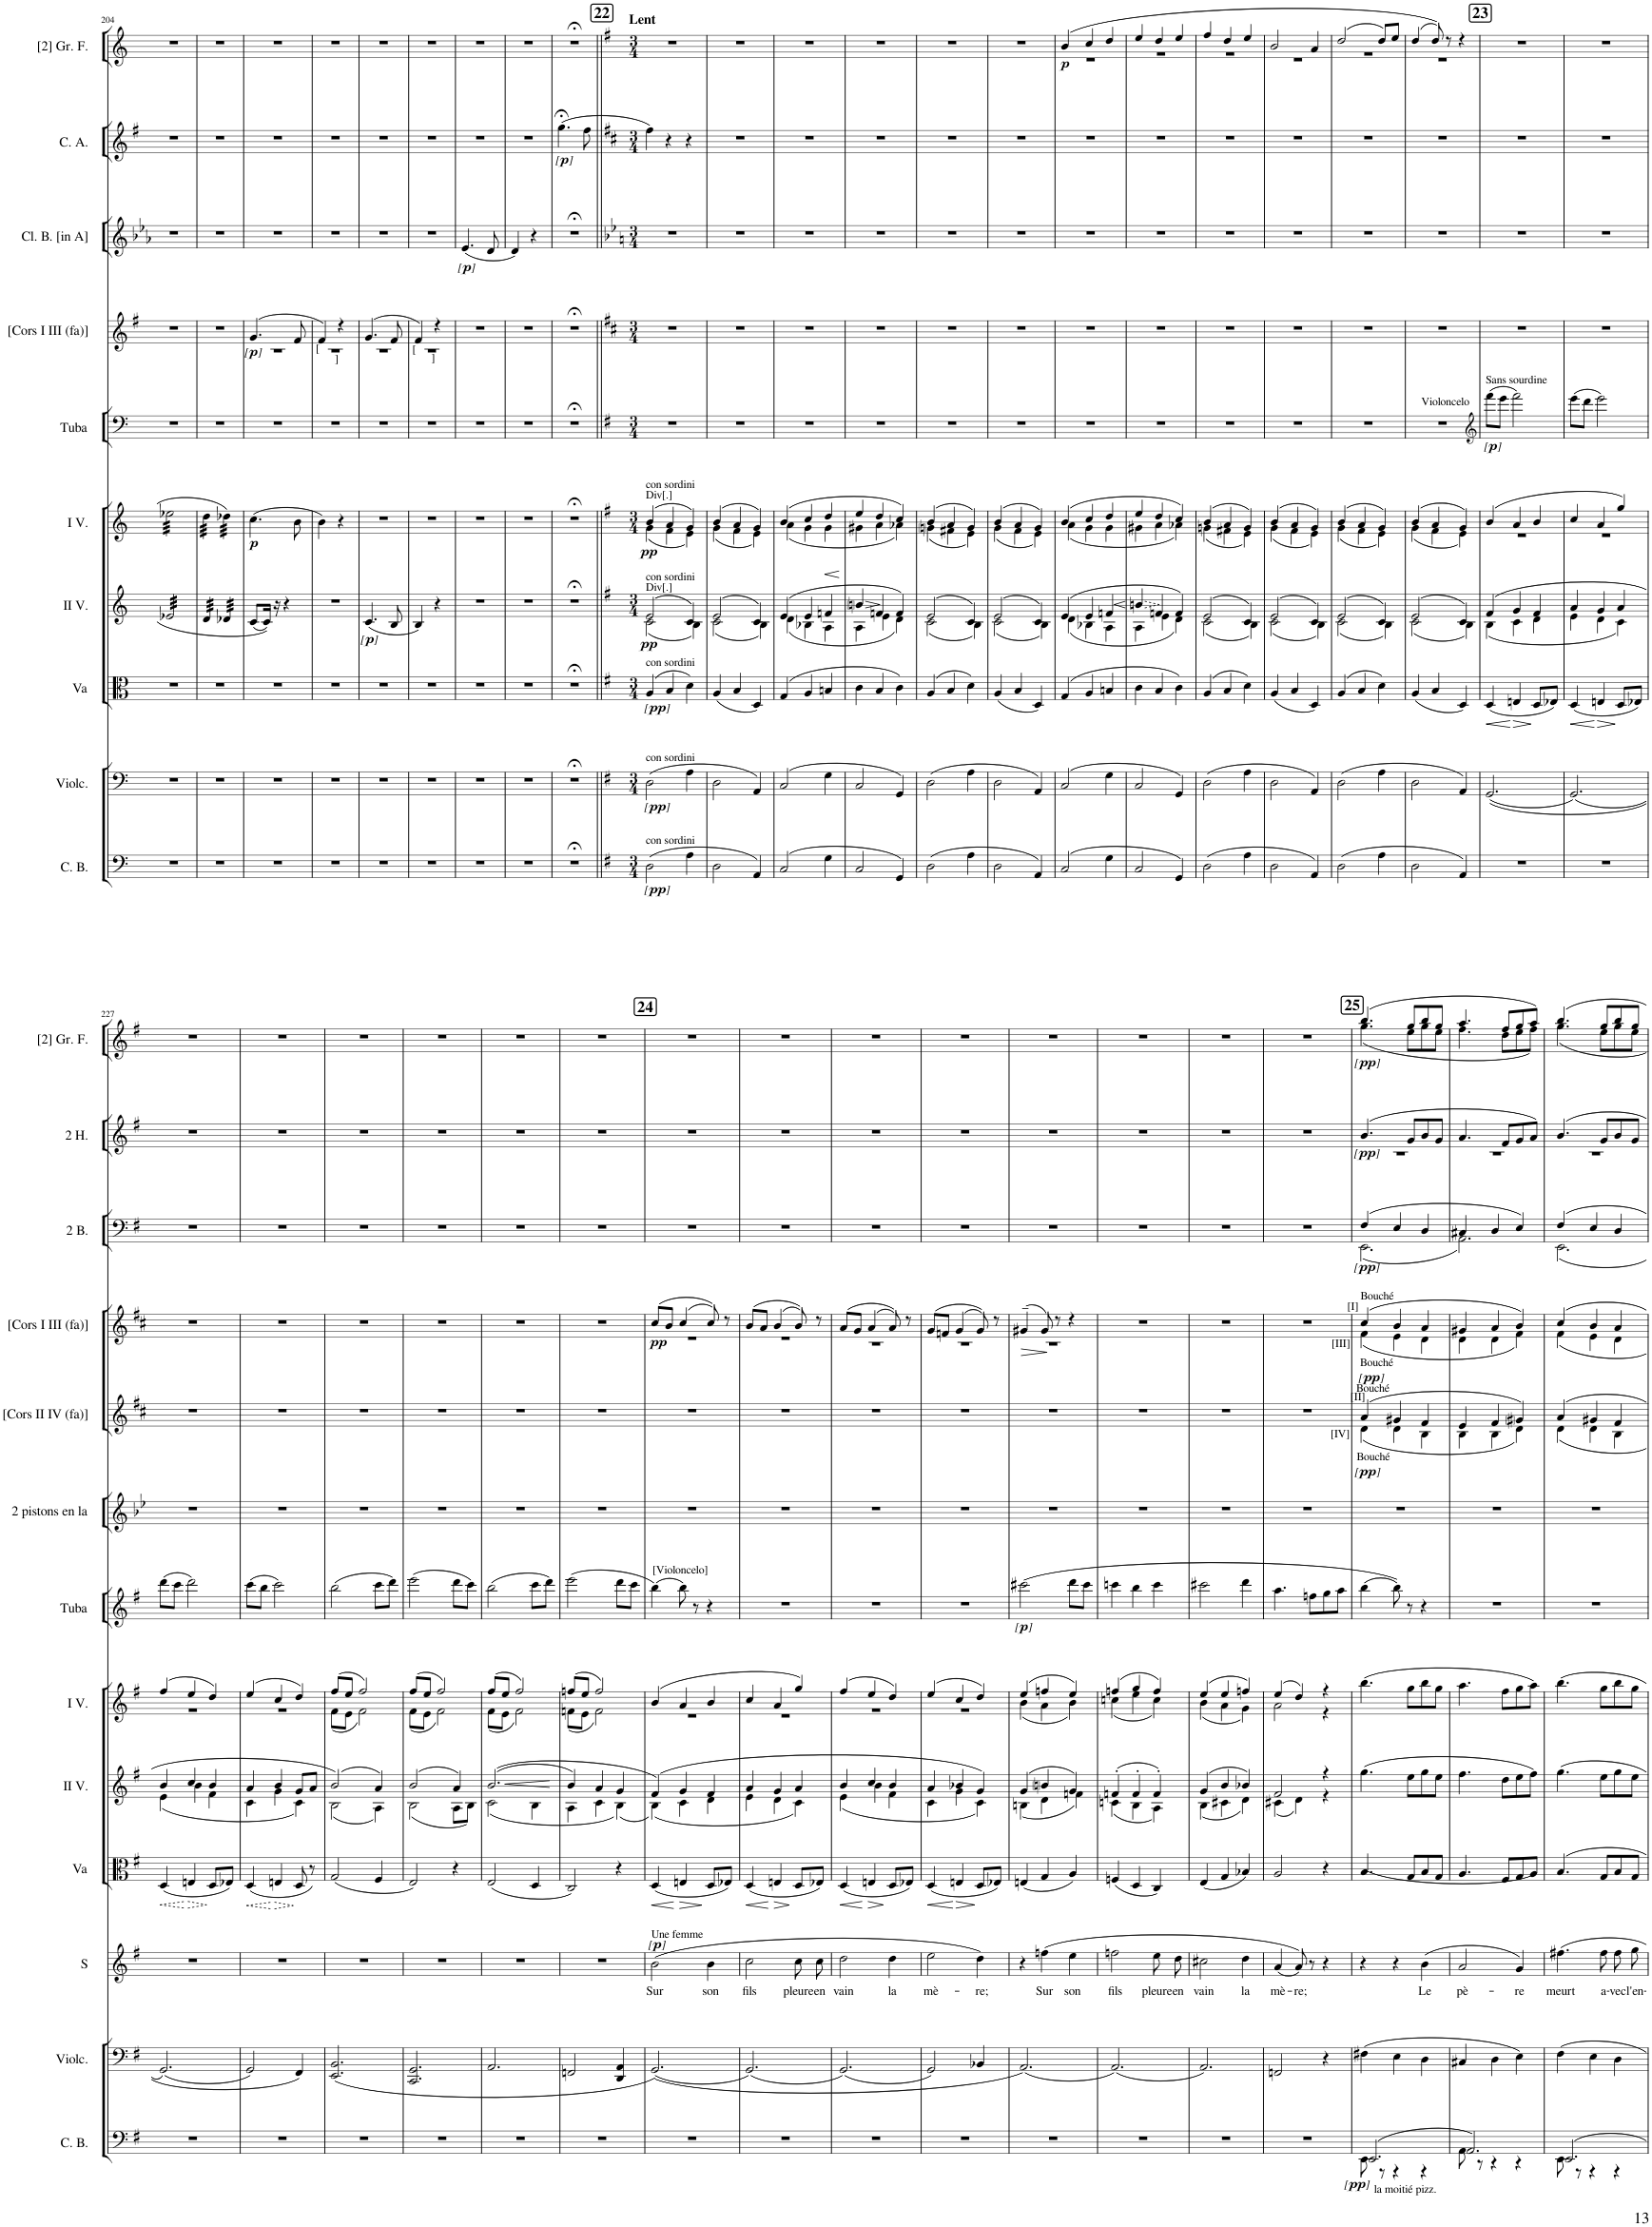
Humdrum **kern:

**kern	**dynam	**kern	**dynam	**kern	**text	**dynam	**kern	**dynam	**kern	**dynam	**kern	**dynam	**kern	**dynam	**kern	**dynam	**kern	**dynam	**kern	**dynam	**kern	**dynam	**kern	**dynam	**kern	**dynam	**kern	**dynam
*part14	*part14	*part13	*part13	*part12	*part12	*part12	*part11	*part11	*part10	*part10	*part9	*part9	*part8	*part8	*part7	*part7	*part6	*part6	*part5	*part5	*part4	*part4	*part3	*part3	*part2	*part2	*part1	*part1
*staff14	*staff14	*staff13	*staff13	*staff12	*staff12	*staff12	*staff11	*staff11	*staff10	*staff10	*staff9	*staff9	*staff8	*staff8	*staff7	*staff7	*staff6	*staff6	*staff5	*staff5	*staff4	*staff4	*staff3	*staff3	*staff2	*staff2	*staff1	*staff1
*I"Contre Basses	*	*I"Violoncelles	*	*I"Sopranos	*	*	*I"Altis	*	*I"2ds Violons	*	*I"1ers Violons	*	*I"1 Tuba	*	*I"2me et 4e Cors [en fa]	*	*I"1er et 3me Cors [en fa]	*	*I"2 Bassons	*	*I"1 Cl. Basse en sib	*	*I"1 Cor Anglais	*	*I"2 Hautbois	*	*I"2 gr. flutes	*
*I'C. B.	*	*I'Violc.	*	*I'S	*	*	*	*	*	*	*	*	*I'Tuba	*	*	*	*	*	*I'2 B.	*	*I'Cl. B. [sib]	*	*I'C. A.	*	*I'2 H.	*	*I'[2] Gr. F.	*
!!LO:PB:g=z
*clefF4	*	*clefF4	*	*clefG2	*	*	*clefC3	*	*clefG2	*	*clefG2	*	*clefF4	*	*clefG2	*	*clefG2	*	*clefF4	*	*clefG2	*	*clefG2	*	*clefG2	*	*clefG2	*
*Trd7c12	*	*	*	*	*	*	*	*	*	*	*	*	*	*	*Trd4c7	*	*Trd4c7	*	*	*	*Trd9c15	*	*Trd4c7	*	*	*	*	*
*k[]	*	*k[]	*	*k[]	*	*	*k[]	*	*k[]	*	*k[]	*	*k[]	*	*k[f#]	*	*k[f#]	*	*k[]	*	*k[b-e-a-]	*	*k[f#]	*	*k[]	*	*k[]	*
*M2/4	*	*M2/4	*	*M2/4	*	*	*M2/4	*	*M2/4	*	*M2/4	*	*M2/4	*	*M2/4	*	*M2/4	*	*M2/4	*	*M2/4	*	*M2/4	*	*M2/4	*	*M2/4	*
=204	=204	=204	=204	=204	=204	=204	=204	=204	=204	=204	=204	=204	=204	=204	=204	=204	=204	=204	=204	=204	=204	=204	=204	=204	=204	=204	=204	=204
*	*	*	*	*	*	*	*	*	*tremolo	*	*	*	*	*	*	*	*	*	*	*	*	*	*	*	*	*	*	*
*	*	*	*	*	*	*	*	*	*	*	*tremolo	*	*	*	*	*	*	*	*	*	*	*	*	*	*	*	*	*
2r	.	2r	.	2r	.	.	2r	.	32e-X/LLL	.	32ee-X\LLL	.	2r	.	2r	.	2r	.	2r	.	2r	.	2r	.	2r	.	2r	.
.	.	.	.	.	.	.	.	.	32e-X/	.	32ee-X\	.	.	.	.	.	.	.	.	.	.	.	.	.	.	.	.	.
.	.	.	.	.	.	.	.	.	32e-X/	.	32ee-X\	.	.	.	.	.	.	.	.	.	.	.	.	.	.	.	.	.
.	.	.	.	.	.	.	.	.	32e-X/	.	32ee-X\	.	.	.	.	.	.	.	.	.	.	.	.	.	.	.	.	.
.	.	.	.	.	.	.	.	.	32e-X/	.	32ee-X\	.	.	.	.	.	.	.	.	.	.	.	.	.	.	.	.	.
.	.	.	.	.	.	.	.	.	32e-X/	.	32ee-X\	.	.	.	.	.	.	.	.	.	.	.	.	.	.	.	.	.
.	.	.	.	.	.	.	.	.	32e-X/	.	32ee-X\	.	.	.	.	.	.	.	.	.	.	.	.	.	.	.	.	.
.	.	.	.	.	.	.	.	.	32e-X/	.	32ee-X\	.	.	.	.	.	.	.	.	.	.	.	.	.	.	.	.	.
.	.	.	.	.	.	.	.	.	32e-X/	.	32ee-X\	.	.	.	.	.	.	.	.	.	.	.	.	.	.	.	.	.
.	.	.	.	.	.	.	.	.	32e-X/	.	32ee-X\	.	.	.	.	.	.	.	.	.	.	.	.	.	.	.	.	.
.	.	.	.	.	.	.	.	.	32e-X/	.	32ee-X\	.	.	.	.	.	.	.	.	.	.	.	.	.	.	.	.	.
.	.	.	.	.	.	.	.	.	32e-X/	.	32ee-X\	.	.	.	.	.	.	.	.	.	.	.	.	.	.	.	.	.
.	.	.	.	.	.	.	.	.	32e-X/	.	32ee-X\	.	.	.	.	.	.	.	.	.	.	.	.	.	.	.	.	.
.	.	.	.	.	.	.	.	.	32e-X/	.	32ee-X\	.	.	.	.	.	.	.	.	.	.	.	.	.	.	.	.	.
.	.	.	.	.	.	.	.	.	32e-X/	.	32ee-X\	.	.	.	.	.	.	.	.	.	.	.	.	.	.	.	.	.
.	.	.	.	.	.	.	.	.	32e-X/JJJ	.	32ee-X\JJJ	.	.	.	.	.	.	.	.	.	.	.	.	.	.	.	.	.
=205	=205	=205	=205	=205	=205	=205	=205	=205	=205	=205	=205	=205	=205	=205	=205	=205	=205	=205	=205	=205	=205	=205	=205	=205	=205	=205	=205	=205
2r	.	2r	.	2r	.	.	2r	.	32d/LLL	.	32dd\LLL	.	2r	.	2r	.	2r	.	2r	.	2r	.	2r	.	2r	.	2r	.
.	.	.	.	.	.	.	.	.	32d/	.	32dd\	.	.	.	.	.	.	.	.	.	.	.	.	.	.	.	.	.
.	.	.	.	.	.	.	.	.	32d/	.	32dd\	.	.	.	.	.	.	.	.	.	.	.	.	.	.	.	.	.
.	.	.	.	.	.	.	.	.	32d/	.	32dd\	.	.	.	.	.	.	.	.	.	.	.	.	.	.	.	.	.
.	.	.	.	.	.	.	.	.	32d/	.	32dd\	.	.	.	.	.	.	.	.	.	.	.	.	.	.	.	.	.
.	.	.	.	.	.	.	.	.	32d/	.	32dd\	.	.	.	.	.	.	.	.	.	.	.	.	.	.	.	.	.
.	.	.	.	.	.	.	.	.	32d/	.	32dd\	.	.	.	.	.	.	.	.	.	.	.	.	.	.	.	.	.
.	.	.	.	.	.	.	.	.	32d/JJJ	.	32dd\JJJ	.	.	.	.	.	.	.	.	.	.	.	.	.	.	.	.	.
.	.	.	.	.	.	.	.	.	32d-X/LLL	.	32dd-X\LLL	.	.	.	.	.	.	.	.	.	.	.	.	.	.	.	.	.
.	.	.	.	.	.	.	.	.	32d-X/	.	32dd-X\	.	.	.	.	.	.	.	.	.	.	.	.	.	.	.	.	.
.	.	.	.	.	.	.	.	.	32d-X/	.	32dd-X\	.	.	.	.	.	.	.	.	.	.	.	.	.	.	.	.	.
.	.	.	.	.	.	.	.	.	32d-X/	.	32dd-X\	.	.	.	.	.	.	.	.	.	.	.	.	.	.	.	.	.
.	.	.	.	.	.	.	.	.	32d-X/	.	32dd-X\	.	.	.	.	.	.	.	.	.	.	.	.	.	.	.	.	.
.	.	.	.	.	.	.	.	.	32d-X/	.	32dd-X\	.	.	.	.	.	.	.	.	.	.	.	.	.	.	.	.	.
.	.	.	.	.	.	.	.	.	32d-X/	.	32dd-X\	.	.	.	.	.	.	.	.	.	.	.	.	.	.	.	.	.
.	.	.	.	.	.	.	.	.	32d-X/JJJ	.	32dd-X\JJJ	.	.	.	.	.	.	.	.	.	.	.	.	.	.	.	.	.
*	*	*	*	*	*	*	*	*	*	*	*Xtremolo	*	*	*	*	*	*	*	*	*	*	*	*	*	*	*	*	*
*	*	*	*	*	*	*	*	*	*Xtremolo	*	*	*	*	*	*	*	*	*	*	*	*	*	*	*	*	*	*	*
=206	=206	=206	=206	=206	=206	=206	=206	=206	=206	=206	=206	=206	=206	=206	=206	=206	=206	=206	=206	=206	=206	=206	=206	=206	=206	=206	=206	=206
*	*	*	*	*	*	*	*	*	*	*	*	*	*	*	*	*	*^	*	*	*	*	*	*	*	*	*	*	*
!	!	!	!	!	!	!	!	!	!	!	!	!LO:DY:b	!	!	!	!	!	!	!LO:DY:b	!	!	!	!	!	!	!	!	!	!
!	!	!	!	!	!	!	!	!	!	!	!	!	!	!	!	!	!	!	!LO:DY:n=1:b	!	!	!	!	!	!	!	!	!	!
!	!	!	!	!	!	!	!	!	!	!	!	!	!	!	!	!	!	!	!LO:DY:n=2:b	!	!	!	!	!	!	!	!	!	!
2r	.	2r	.	2r	.	.	2r	.	(8c/L	.	(4.cc\	p	2r	.	2r	.	(4.g/	2r	other-dynamics p other-dynamics	2r	.	2r	.	2r	.	2r	.	2r	.
.	.	.	.	.	.	.	.	.	16c/Jk)	.	.	.	.	.	.	.	.	.	.	.	.	.	.	.	.	.	.	.	.
.	.	.	.	.	.	.	.	.	16r	.	.	.	.	.	.	.	.	.	.	.	.	.	.	.	.	.	.	.	.
.	.	.	.	.	.	.	.	.	4r	.	.	.	.	.	.	.	.	.	.	.	.	.	.	.	.	.	.	.	.
.	.	.	.	.	.	.	.	.	.	.	8b\	.	.	.	.	.	8f#/	.	.	.	.	.	.	.	.	.	.	.	.
=207	=207	=207	=207	=207	=207	=207	=207	=207	=207	=207	=207	=207	=207	=207	=207	=207	=207	=207	=207	=207	=207	=207	=207	=207	=207	=207	=207	=207	=207
!	!	!	!	!	!	!	!	!	!	!	!	!	!	!	!	!	!LO:TX:b:t=[	!	!	!	!	!	!	!	!	!	!	!	!
!	!	!	!	!	!	!	!	!	!	!	!	!	!	!	!	!	!LO:TX:b:t=]	!	!	!	!	!	!	!	!	!	!	!	!
2r	.	2r	.	2r	.	.	2r	.	2r	.	4b\)	.	2r	.	2r	.	4f#/)	2r	.	2r	.	2r	.	2r	.	2r	.	2r	.
.	.	.	.	.	.	.	.	.	.	.	4r	.	.	.	.	.	4r	.	.	.	.	.	.	.	.	.	.	.	.
=208	=208	=208	=208	=208	=208	=208	=208	=208	=208	=208	=208	=208	=208	=208	=208	=208	=208	=208	=208	=208	=208	=208	=208	=208	=208	=208	=208	=208	=208
!	!	!	!	!	!	!	!	!	!	!LO:DY:b	!	!	!	!	!	!	!	!	!	!	!	!	!	!	!	!	!	!	!
!	!	!	!	!	!	!	!	!	!	!LO:DY:n=1:b	!	!	!	!	!	!	!	!	!	!	!	!	!	!	!	!	!	!	!
!	!	!	!	!	!	!	!	!	!	!LO:DY:n=2:b	!	!	!	!	!	!	!	!	!	!	!	!	!	!	!	!	!	!	!
2r	.	2r	.	2r	.	.	2r	.	(4.c/	other-dynamics p other-dynamics	2r	.	2r	.	2r	.	(4.g/	2r	.	2r	.	2r	.	2r	.	2r	.	2r	.
.	.	.	.	.	.	.	.	.	8B/	.	.	.	.	.	.	.	8f#/	.	.	.	.	.	.	.	.	.	.	.	.
=209	=209	=209	=209	=209	=209	=209	=209	=209	=209	=209	=209	=209	=209	=209	=209	=209	=209	=209	=209	=209	=209	=209	=209	=209	=209	=209	=209	=209	=209
!	!	!	!	!	!	!	!	!	!	!	!	!	!	!	!	!	!LO:TX:b:t=[	!	!	!	!	!	!	!	!	!	!	!	!
!	!	!	!	!	!	!	!	!	!	!	!	!	!	!	!	!	!LO:TX:b:t=]	!	!	!	!	!	!	!	!	!	!	!	!
2r	.	2r	.	2r	.	.	2r	.	4B/)	.	2r	.	2r	.	2r	.	4f#/)	2r	.	2r	.	2r	.	2r	.	2r	.	2r	.
.	.	.	.	.	.	.	.	.	4r	.	.	.	.	.	.	.	4r	.	.	.	.	.	.	.	.	.	.	.	.
*	*	*	*	*	*	*	*	*	*	*	*	*	*	*	*	*	*v	*v	*	*	*	*	*	*	*	*	*	*	*
=210	=210	=210	=210	=210	=210	=210	=210	=210	=210	=210	=210	=210	=210	=210	=210	=210	=210	=210	=210	=210	=210	=210	=210	=210	=210	=210	=210	=210
!	!	!	!	!	!	!	!	!	!	!	!	!	!	!	!	!	!	!	!	!	!	!LO:DY:b	!	!	!	!	!	!
!	!	!	!	!	!	!	!	!	!	!	!	!	!	!	!	!	!	!	!	!	!	!LO:DY:n=1:b	!	!	!	!	!	!
!	!	!	!	!	!	!	!	!	!	!	!	!	!	!	!	!	!	!	!	!	!	!LO:DY:n=2:b	!	!	!	!	!	!
2r	.	2r	.	2r	.	.	2r	.	2r	.	2r	.	2r	.	2r	.	2r	.	2r	.	(4.e-/	other-dynamics p other-dynamics	2r	.	2r	.	2r	.
.	.	.	.	.	.	.	.	.	.	.	.	.	.	.	.	.	.	.	.	.	8d/	.	.	.	.	.	.	.
=211	=211	=211	=211	=211	=211	=211	=211	=211	=211	=211	=211	=211	=211	=211	=211	=211	=211	=211	=211	=211	=211	=211	=211	=211	=211	=211	=211	=211
2r	.	2r	.	2r	.	.	2r	.	2r	.	2r	.	2r	.	2r	.	2r	.	2r	.	4d/)	.	2r	.	2r	.	2r	.
.	.	.	.	.	.	.	.	.	.	.	.	.	.	.	.	.	.	.	.	.	4r	.	.	.	.	.	.	.
=212	=212	=212	=212	=212	=212	=212	=212	=212	=212	=212	=212	=212	=212	=212	=212	=212	=212	=212	=212	=212	=212	=212	=212	=212	=212	=212	=212	=212
!	!	!	!	!	!	!	!	!	!	!	!	!	!	!	!	!	!	!	!	!	!	!	!	!LO:DY:b	!	!	!	!
!	!	!	!	!	!	!	!	!	!	!	!	!	!	!	!	!	!	!	!	!	!	!	!	!LO:DY:n=1:b	!	!	!	!
!	!	!	!	!	!	!	!	!	!	!	!	!	!	!	!	!	!	!	!	!	!	!	!	!LO:DY:n=2:b	!	!	!	!
2r;<	.	2r;<	.	2r;<	.	.	2r;<	.	2r;<	.	2r;<	.	2r;<	.	2r;<	.	2r;<	.	2r;<	.	2r;<	.	(4.gg;<\	other-dynamics p other-dynamics	2r;<	.	2r;<	.
.	.	.	.	.	.	.	.	.	.	.	.	.	.	.	.	.	.	.	.	.	.	.	8ff#\	.	.	.	.	.
=213||	=213||	=213||	=213||	=213||	=213||	=213||	=213||	=213||	=213||	=213||	=213||	=213||	=213||	=213||	=213||	=213||	=213||	=213||	=213||	=213||	=213||	=213||	=213||	=213||	=213||	=213||	=213||	=213||
*k[f#]	*	*k[f#]	*	*k[f#]	*	*	*k[f#]	*	*k[f#]	*	*k[f#]	*	*k[f#]	*	*k[f#c#]	*	*k[f#c#]	*	*k[f#]	*	*k[b-e-]	*	*k[f#c#]	*	*k[f#]	*	*k[f#]	*
*M3/4	*	*M3/4	*	*M3/4	*	*	*M3/4	*	*M3/4	*	*M3/4	*	*M3/4	*	*M3/4	*	*M3/4	*	*M3/4	*	*M3/4	*	*M3/4	*	*M3/4	*	*M3/4	*
*	*	*	*	*	*	*	*	*	*^	*	*^	*	*	*	*	*	*	*	*	*	*	*	*	*	*	*	*	*
!	!	!	!	!	!	!	!	!	!	!	!	!LO:TX:a:t=Div[.]	!	!	!	!	!	!	!	!	!	!	!	!	!	!	!	!	!	!
!	!	!	!	!	!	!	!	!	!	!	!	!LO:TX:a:t=con sordini	!	!	!	!	!	!	!	!	!	!	!	!	!	!	!	!	!	!
!	!	!	!	!	!	!	!	!	!LO:TX:a:t=Div[.]	!	!	!	!	!	!	!	!	!	!	!	!	!	!	!	!	!	!	!	!	!
!	!	!	!	!	!	!	!	!	!LO:TX:a:t=con sordini	!	!	!	!	!	!	!	!	!	!	!	!	!	!	!	!	!	!	!	!	!
!	!	!	!	!	!	!	!LO:TX:a:t=con sordini	!	!	!	!	!	!	!	!	!	!	!	!	!	!	!	!	!	!	!	!	!	!	!
!	!	!LO:TX:a:t=con sordini	!	!	!	!	!	!	!	!	!	!	!	!	!	!	!	!	!	!	!	!	!	!	!	!	!	!	!	!
!LO:TX:a:t=con sordini	!	!	!	!	!	!	!	!	!	!	!	!	!	!	!	!	!	!	!	!	!	!	!	!	!	!	!	!	!	!
!	!LO:DY:b	!	!	!	!	!	!	!	!	!	!	!	!	!	!	!	!	!	!	!	!	!	!	!	!	!	!	!	!	!
!	!LO:DY:n=1:b	!	!	!	!	!	!	!	!	!	!	!	!	!	!	!	!	!	!	!	!	!	!	!	!	!	!	!	!	!
!	!LO:DY:n=2:b	!	!LO:DY:b	!	!	!	!	!	!	!	!	!	!	!	!	!	!	!	!	!	!	!	!	!	!	!	!	!	!	!
!	!	!	!LO:DY:n=1:b	!	!	!	!	!	!	!	!	!	!	!	!	!	!	!	!	!	!	!	!	!	!	!	!	!	!	!
!	!	!	!LO:DY:n=2:b	!	!	!	!	!LO:DY:b	!	!	!	!	!	!	!	!	!	!	!	!	!	!	!	!	!	!	!	!	!	!
!	!	!	!	!	!	!	!	!LO:DY:n=1:b	!	!	!	!	!	!	!	!	!	!	!	!	!	!	!	!	!	!	!	!	!	!
!	!	!	!	!	!	!	!	!LO:DY:n=2:b	!	!	!LO:DY:b	!	!	!LO:DY:b	!	!	!	!	!	!	!	!	!	!	!	!	!	!	!	!
(2D\	other-dynamics pp other-dynamics	(2D\	other-dynamics pp other-dynamics	2.r	.	.	(4A/	other-dynamics pp other-dynamics	(2e/	(2c\	pp	(4b/	(4g\	pp	2.r	.	2.r	.	2.r	.	2.r	.	2.r	.	4ff#\)	.	2.r	.	2.r	.
.	.	.	.	.	.	.	4B/	.	.	.	.	4a/	4f#\	.	.	.	.	.	.	.	.	.	.	.	4r	.	.	.	.	.
4A\	.	4A\	.	.	.	.	4d\)	.	4c/)	4B\)	.	4g/)	4e\)	.	.	.	.	.	.	.	.	.	.	.	4r	.	.	.	.	.
=214	=214	=214	=214	=214	=214	=214	=214	=214	=214	=214	=214	=214	=214	=214	=214	=214	=214	=214	=214	=214	=214	=214	=214	=214	=214	=214	=214	=214	=214	=214
2D\	.	2D\	.	2.r	.	.	(4A/	.	(2e/	(2c\	.	(4b/	(4g\	.	2.r	.	2.r	.	2.r	.	2.r	.	2.r	.	2.r	.	2.r	.	2.r	.
.	.	.	.	.	.	.	4B/	.	.	.	.	4a/	4f#\	.	.	.	.	.	.	.	.	.	.	.	.	.	.	.	.	.
4AA/)	.	4AA/)	.	.	.	.	4D/)	.	4c/)	4B\)	.	4g/)	4e\)	.	.	.	.	.	.	.	.	.	.	.	.	.	.	.	.	.
=215	=215	=215	=215	=215	=215	=215	=215	=215	=215	=215	=215	=215	=215	=215	=215	=215	=215	=215	=215	=215	=215	=215	=215	=215	=215	=215	=215	=215	=215	=215
(2C/	.	(2C/	.	2.r	.	.	(4G/	.	(4e/	(4d\	.	(4b/	(4a\	.	2.r	.	2.r	.	2.r	.	2.r	.	2.r	.	2.r	.	2.r	.	2.r	.
.	.	.	.	.	.	.	4A/	.	4e/	4B-X\	.	4cc/	4g\	.	.	.	.	.	.	.	.	.	.	.	.	.	.	.	.	.
!	!	!	!	!	!	!	!	!	!	!	!LO:HP:b	!	!	!	!	!	!	!	!	!	!	!	!	!	!	!	!	!	!	!
4G\	.	4G\	.	.	.	.	4Bn/	.	4fn/	4A\	<	4dd/	4g\	.	.	.	.	.	.	.	.	.	.	.	.	.	.	.	.	.
*	*	*	*	*	*	*	*	*	*v	*v	*	*	*	*	*	*	*	*	*	*	*	*	*	*	*	*	*	*	*	*
*	*	*	*	*	*	*	*	*	*	*	*v	*v	*	*	*	*	*	*	*	*	*	*	*	*	*	*	*	*	*
.	.	.	.	.	.	.	.	.	.	[	.	.	.	.	.	.	.	.	.	.	.	.	.	.	.	.	.	.
=216	=216	=216	=216	=216	=216	=216	=216	=216	=216	=216	=216	=216	=216	=216	=216	=216	=216	=216	=216	=216	=216	=216	=216	=216	=216	=216	=216	=216
!	!	!	!	!	!	!	!	!	!	!LO:HP:b	!	!	!	!	!	!	!	!	!	!	!	!	!	!	!	!	!	!
*	*	*	*	*	*	*	*	*	*^	*	*^	*	*	*	*	*	*	*	*	*	*	*	*	*	*	*	*	*
2C/	.	2C/	.	2.r	.	.	4c\	.	4bnj/	4A\	>	4ee/	4g#X\	.	2.r	.	2.r	.	2.r	.	2.r	.	2.r	.	2.r	.	2.r	.	2.r	.
.	.	.	.	.	.	.	4B/	.	4fn/	4e\	.	4dd/	4a\	.	.	.	.	.	.	.	.	.	.	.	.	.	.	.	.	.
4GG/)	.	4GG/)	.	.	.	.	4c\)	.	4f/)	4d\)	]	4cc/)	4a-X\)	.	.	.	.	.	.	.	.	.	.	.	.	.	.	.	.	.
=217	=217	=217	=217	=217	=217	=217	=217	=217	=217	=217	=217	=217	=217	=217	=217	=217	=217	=217	=217	=217	=217	=217	=217	=217	=217	=217	=217	=217	=217	=217
(2D\	.	(2D\	.	2.r	.	.	(4A/	.	(2e/	(2c\	.	(4b/	(4gnj\	.	2.r	.	2.r	.	2.r	.	2.r	.	2.r	.	2.r	.	2.r	.	2.r	.
.	.	.	.	.	.	.	4B/	.	.	.	.	4a/	4f#X\	.	.	.	.	.	.	.	.	.	.	.	.	.	.	.	.	.
4A\	.	4A\	.	.	.	.	4d\)	.	4c/)	4B\)	.	4g/)	4e\)	.	.	.	.	.	.	.	.	.	.	.	.	.	.	.	.	.
=218	=218	=218	=218	=218	=218	=218	=218	=218	=218	=218	=218	=218	=218	=218	=218	=218	=218	=218	=218	=218	=218	=218	=218	=218	=218	=218	=218	=218	=218	=218
2D\	.	2D\	.	2.r	.	.	(4A/	.	(2e/	(2c\	.	(4b/	(4g\	.	2.r	.	2.r	.	2.r	.	2.r	.	2.r	.	2.r	.	2.r	.	2.r	.
.	.	.	.	.	.	.	4B/	.	.	.	.	4a/	4f#\	.	.	.	.	.	.	.	.	.	.	.	.	.	.	.	.	.
4AA/)	.	4AA/)	.	.	.	.	4D/)	.	4c/)	4B\)	.	4g/)	4e\)	.	.	.	.	.	.	.	.	.	.	.	.	.	.	.	.	.
=219	=219	=219	=219	=219	=219	=219	=219	=219	=219	=219	=219	=219	=219	=219	=219	=219	=219	=219	=219	=219	=219	=219	=219	=219	=219	=219	=219	=219	=219	=219
*	*	*	*	*	*	*	*	*	*	*	*	*	*	*	*	*	*	*	*	*	*	*	*	*	*	*	*	*	*^	*
!	!	!	!	!	!	!	!	!	!	!	!	!	!	!	!	!	!	!	!	!	!	!	!	!	!	!	!	!	!	!	!LO:DY:b
(2C/	.	(2C/	.	2.r	.	.	(4G/	.	(4e/	(4d\	.	(4b/	(4a\	.	2.r	.	2.r	.	2.r	.	2.r	.	2.r	.	2.r	.	2.r	.	(4b/	2.r	p
.	.	.	.	.	.	.	4A/	.	4e/	4B-X\	.	4cc/	4g\	.	.	.	.	.	.	.	.	.	.	.	.	.	.	.	4cc/	.	.
!	!	!	!	!	!	!	!	!	!	!	!LO:HP:b	!	!	!	!	!	!	!	!	!	!	!	!	!	!	!	!	!	!	!	!
4G\	.	4G\	.	.	.	.	4Bn/	.	4fn/	4A\	<	4dd/	4g\	.	.	.	.	.	.	.	.	.	.	.	.	.	.	.	4dd/	.	.
*	*	*	*	*	*	*	*	*	*v	*v	*	*	*	*	*	*	*	*	*	*	*	*	*	*	*	*	*	*	*v	*v	*
*	*	*	*	*	*	*	*	*	*	*	*v	*v	*	*	*	*	*	*	*	*	*	*	*	*	*	*	*	*	*
.	.	.	.	.	.	.	.	.	.	[	.	.	.	.	.	.	.	.	.	.	.	.	.	.	.	.	.	.
=220	=220	=220	=220	=220	=220	=220	=220	=220	=220	=220	=220	=220	=220	=220	=220	=220	=220	=220	=220	=220	=220	=220	=220	=220	=220	=220	=220	=220
!	!	!	!	!	!	!	!	!	!	!LO:HP:b	!	!	!	!	!	!	!	!	!	!	!	!	!	!	!	!	!	!
*	*	*	*	*	*	*	*	*	*^	*	*^	*	*	*	*	*	*	*	*	*	*	*	*	*	*	*	*^	*
2C/	.	2C/	.	2.r	.	.	4c\	.	4bn/	4A\	>	4ee/	4g#X\	.	2.r	.	2.r	.	2.r	.	2.r	.	2.r	.	2.r	.	2.r	.	4ee/	2.r	.
.	.	.	.	.	.	.	4B/	.	4fn/	4e\	.	4dd/	4a\	.	.	.	.	.	.	.	.	.	.	.	.	.	.	.	4dd/	.	.
4GG/)	.	4GG/)	.	.	.	.	4c\)	.	4f/)	4d\)	]	4cc/)	4a-X\)	.	.	.	.	.	.	.	.	.	.	.	.	.	.	.	4ee/	.	.
=221	=221	=221	=221	=221	=221	=221	=221	=221	=221	=221	=221	=221	=221	=221	=221	=221	=221	=221	=221	=221	=221	=221	=221	=221	=221	=221	=221	=221	=221	=221	=221
(2D\	.	(2D\	.	2.r	.	.	(4A/	.	(2e/	(2c\	.	(4b/	(4gn\	.	2.r	.	2.r	.	2.r	.	2.r	.	2.r	.	2.r	.	2.r	.	4ff#/	2.r	.
.	.	.	.	.	.	.	4B/	.	.	.	.	4a/	4f#X\	.	.	.	.	.	.	.	.	.	.	.	.	.	.	.	4dd/	.	.
4A\	.	4A\	.	.	.	.	4d\)	.	4c/)	4B\)	.	4g/)	4e\)	.	.	.	.	.	.	.	.	.	.	.	.	.	.	.	4ee/	.	.
=222	=222	=222	=222	=222	=222	=222	=222	=222	=222	=222	=222	=222	=222	=222	=222	=222	=222	=222	=222	=222	=222	=222	=222	=222	=222	=222	=222	=222	=222	=222	=222
2D\	.	2D\	.	2.r	.	.	(4A/	.	(2e/	(2c\	.	(4b/	(4g\	.	2.r	.	2.r	.	2.r	.	2.r	.	2.r	.	2.r	.	2.r	.	2b/	2.r	.
.	.	.	.	.	.	.	4B/	.	.	.	.	4a/	4f#\	.	.	.	.	.	.	.	.	.	.	.	.	.	.	.	.	.	.
4AA/)	.	4AA/)	.	.	.	.	4D/)	.	4c/)	4B\)	.	4g/)	4e\)	.	.	.	.	.	.	.	.	.	.	.	.	.	.	.	4a/	.	.
=223	=223	=223	=223	=223	=223	=223	=223	=223	=223	=223	=223	=223	=223	=223	=223	=223	=223	=223	=223	=223	=223	=223	=223	=223	=223	=223	=223	=223	=223	=223	=223
(2D\	.	(2D\	.	2.r	.	.	(4A/	.	(2e/	(2c\	.	(4b/	(4g\	.	2.r	.	2.r	.	2.r	.	2.r	.	2.r	.	2.r	.	2.r	.	(2dd/	2.r	.
.	.	.	.	.	.	.	4B/	.	.	.	.	4a/	4f#\	.	.	.	.	.	.	.	.	.	.	.	.	.	.	.	.	.	.
4A\	.	4A\	.	.	.	.	4d\)	.	4c/)	4B\)	.	4g/)	4e\)	.	.	.	.	.	.	.	.	.	.	.	.	.	.	.	8dd/L)	.	.
.	.	.	.	.	.	.	.	.	.	.	.	.	.	.	.	.	.	.	.	.	.	.	.	.	.	.	.	.	8ee/J	.	.
=224	=224	=224	=224	=224	=224	=224	=224	=224	=224	=224	=224	=224	=224	=224	=224	=224	=224	=224	=224	=224	=224	=224	=224	=224	=224	=224	=224	=224	=224	=224	=224
!	!	!	!	!	!	!	!	!	!	!	!	!	!	!	!LO:TX:a:t=Violoncelo	!	!	!	!	!	!	!	!	!	!	!	!	!	!	!	!
2D\	.	2D\	.	2.r	.	.	(4A/	.	(2e/	(2c\	.	(4b/	(4g\	.	2.r	.	2.r	.	2.r	.	2.r	.	2.r	.	2.r	.	2.r	.	(4dd/	2.r	.
.	.	.	.	.	.	.	4B/	.	.	.	.	4a/	4f#\	.	.	.	.	.	.	.	.	.	.	.	.	.	.	.	8dd/))	.	.
.	.	.	.	.	.	.	.	.	.	.	.	.	.	.	.	.	.	.	.	.	.	.	.	.	.	.	.	.	8r	.	.
4AA/)	.	4AA/)	.	.	.	.	4D/)	.	4c/)	4B\)	.	4g/)	4e\)	.	.	.	.	.	.	.	.	.	.	.	.	.	.	.	4r	.	.
*	*	*	*	*	*	*	*	*	*	*	*	*	*	*	*	*	*	*	*	*	*	*	*	*	*	*	*	*	*v	*v	*
=225	=225	=225	=225	=225	=225	=225	=225	=225	=225	=225	=225	=225	=225	=225	=225	=225	=225	=225	=225	=225	=225	=225	=225	=225	=225	=225	=225	=225	=225	=225
*	*	*	*	*	*	*	*	*	*	*	*	*	*	*	*clefG2	*	*	*	*	*	*	*	*	*	*	*	*	*	*	*
!	!	!	!	!	!	!	!	!	!	!	!	!	!	!	!LO:TX:a:t=Sans sourdine	!	!	!	!	!	!	!	!	!	!	!	!	!	!	!
!	!	!	!	!	!	!	!	!LO:HP:b	!	!	!	!	!	!	!	!LO:DY:b	!	!	!	!	!	!	!	!	!	!	!	!	!	!
!	!	!	!	!	!	!	!	!	!	!	!	!	!	!	!	!LO:DY:n=1:b	!	!	!	!	!	!	!	!	!	!	!	!	!	!
!	!	!	!	!	!	!	!	!	!	!	!	!	!	!	!	!LO:DY:n=2:b	!	!	!	!	!	!	!	!	!	!	!	!	!	!
2.r	.	((2.GG/	.	2.r	.	.	(4D/	<	(4f#/	(4B\	.	(4b/	2.r	.	(8fff#\L	other-dynamics p other-dynamics	2.r	.	2.r	.	2.r	.	2.r	.	2.r	.	2.r	.	2.r	.
.	.	.	.	.	.	.	.	.	.	.	.	.	.	.	8eee\J	.	.	.	.	.	.	.	.	.	.	.	.	.	.	.
!	!	!	!	!	!	!	!	!LO:HP:n=1:b	!	!	!	!	!	!	!	!	!	!	!	!	!	!	!	!	!	!	!	!	!	!
.	.	.	.	.	.	.	4En/	[ >	4g/	4c\	.	4a/	.	.	2fff#\)	.	.	.	.	.	.	.	.	.	.	.	.	.	.	.
.	.	.	.	.	.	.	8D/L	]	4f#/	4d\	.	4b/	.	.	.	.	.	.	.	.	.	.	.	.	.	.	.	.	.	.
.	.	.	.	.	.	.	8E-X/J)	.	.	.	.	.	.	.	.	.	.	.	.	.	.	.	.	.	.	.	.	.	.	.
=226	=226	=226	=226	=226	=226	=226	=226	=226	=226	=226	=226	=226	=226	=226	=226	=226	=226	=226	=226	=226	=226	=226	=226	=226	=226	=226	=226	=226	=226	=226
!	!	!	!	!	!	!	!	!LO:HP:b	!	!	!	!	!	!	!	!	!	!	!	!	!	!	!	!	!	!	!	!	!	!
2.r	.	(2.GG/)	.	2.r	.	.	(4D/	<	4a/	4e\	.	4cc/	2.r	.	(8eee\L	.	2.r	.	2.r	.	2.r	.	2.r	.	2.r	.	2.r	.	2.r	.
.	.	.	.	.	.	.	.	.	.	.	.	.	.	.	8ddd\J	.	.	.	.	.	.	.	.	.	.	.	.	.	.	.
!	!	!	!	!	!	!	!	!LO:HP:n=1:b	!	!	!	!	!	!	!	!	!	!	!	!	!	!	!	!	!	!	!	!	!	!
.	.	.	.	.	.	.	4En/	[ >	4g/	4d\	.	4a/	.	.	2eee\)	.	.	.	.	.	.	.	.	.	.	.	.	.	.	.
.	.	.	.	.	.	.	8D/L	]	4a/	4c\)	.	4gg/)	.	.	.	.	.	.	.	.	.	.	.	.	.	.	.	.	.	.
.	.	.	.	.	.	.	8E-X/J)	.	.	.	.	.	.	.	.	.	.	.	.	.	.	.	.	.	.	.	.	.	.	.
!!LO:LB:g=z
=227	=227	=227	=227	=227	=227	=227	=227	=227	=227	=227	=227	=227	=227	=227	=227	=227	=227	=227	=227	=227	=227	=227	=227	=227	=227	=227	=227	=227	=227	=227
!	!	!	!	!	!	!	!	!LO:HP:b	!	!	!	!	!	!	!	!	!	!	!	!	!	!	!	!	!	!	!	!	!	!
2.r	.	(2.GG/)	.	2.r	.	.	(4D/	<	4b/	(4e\	.	(4ff#/	2.r	.	(8ddd\L	.	2.r	.	2.r	.	2.r	.	2.r	.	2.r	.	2.r	.	2.r	.
.	.	.	.	.	.	.	.	.	.	.	.	.	.	.	8ccc\J	.	.	.	.	.	.	.	.	.	.	.	.	.	.	.
!	!	!	!	!	!	!	!	!LO:HP:n=1:b	!	!	!	!	!	!	!	!	!	!	!	!	!	!	!	!	!	!	!	!	!	!
.	.	.	.	.	.	.	4En/	[ >	4cc/	4b\	.	4ee/	.	.	2ddd\)	.	.	.	.	.	.	.	.	.	.	.	.	.	.	.
.	.	.	.	.	.	.	8D/L	]	4b/	4f#\	.	4dd/)	.	.	.	.	.	.	.	.	.	.	.	.	.	.	.	.	.	.
.	.	.	.	.	.	.	8E-X/J)	.	.	.	.	.	.	.	.	.	.	.	.	.	.	.	.	.	.	.	.	.	.	.
=228	=228	=228	=228	=228	=228	=228	=228	=228	=228	=228	=228	=228	=228	=228	=228	=228	=228	=228	=228	=228	=228	=228	=228	=228	=228	=228	=228	=228	=228	=228
!	!	!	!	!	!	!	!	!LO:HP:b	!	!	!	!	!	!	!	!	!	!	!	!	!	!	!	!	!	!	!	!	!	!
2.r	.	2GG/)	.	2.r	.	.	(4D/	<	4a/	4c\	.	(4ee/	2.r	.	(8ccc\L	.	2.r	.	2.r	.	2.r	.	2.r	.	2.r	.	2.r	.	2.r	.
.	.	.	.	.	.	.	.	.	.	.	.	.	.	.	8bb\J	.	.	.	.	.	.	.	.	.	.	.	.	.	.	.
!	!	!	!	!	!	!	!	!LO:HP:n=1:b	!	!	!	!	!	!	!	!	!	!	!	!	!	!	!	!	!	!	!	!	!	!
.	.	.	.	.	.	.	4En/	[ >	4b/	4g\	.	4cc/	.	.	2ccc\)	.	.	.	.	.	.	.	.	.	.	.	.	.	.	.
.	.	4FF#/)	.	.	.	.	8D/	]	8g/L	4c\)	.	4dd/)	.	.	.	.	.	.	.	.	.	.	.	.	.	.	.	.	.	.
.	.	.	.	.	.	.	8r)	.	8a/J	.	.	.	.	.	.	.	.	.	.	.	.	.	.	.	.	.	.	.	.	.
=229	=229	=229	=229	=229	=229	=229	=229	=229	=229	=229	=229	=229	=229	=229	=229	=229	=229	=229	=229	=229	=229	=229	=229	=229	=229	=229	=229	=229	=229	=229
2.r	.	(2.EE/ 2.BB/	.	2.r	.	.	(2G/	.	(2b/)	(2B\	.	(8ff#/L	(8f#\L	.	(2bb\	.	2.r	.	2.r	.	2.r	.	2.r	.	2.r	.	2.r	.	2.r	.
.	.	.	.	.	.	.	.	.	.	.	.	8ee/J	8e\J	.	.	.	.	.	.	.	.	.	.	.	.	.	.	.	.	.
.	.	.	.	.	.	.	.	.	.	.	.	2ff#/)	2f#\)	.	.	.	.	.	.	.	.	.	.	.	.	.	.	.	.	.
.	.	.	.	.	.	.	4F#/	.	4a/)	4A\)	.	.	.	.	8ccc\L	.	.	.	.	.	.	.	.	.	.	.	.	.	.	.
.	.	.	.	.	.	.	.	.	.	.	.	.	.	.	8ddd\J)	.	.	.	.	.	.	.	.	.	.	.	.	.	.	.
=230	=230	=230	=230	=230	=230	=230	=230	=230	=230	=230	=230	=230	=230	=230	=230	=230	=230	=230	=230	=230	=230	=230	=230	=230	=230	=230	=230	=230	=230	=230
2.r	.	2.CC/ 2.GG/	.	2.r	.	.	2E/)	.	(2b/	(2B\	.	(8ff#/L	(8f#\L	.	(2eee\	.	2.r	.	2.r	.	2.r	.	2.r	.	2.r	.	2.r	.	2.r	.
.	.	.	.	.	.	.	.	.	.	.	.	8ee/J	8e\J	.	.	.	.	.	.	.	.	.	.	.	.	.	.	.	.	.
.	.	.	.	.	.	.	.	.	.	.	.	2ff#/)	2f#\)	.	.	.	.	.	.	.	.	.	.	.	.	.	.	.	.	.
.	.	.	.	.	.	.	4r	.	4a/)	8A\L	.	.	.	.	8ddd\L	.	.	.	.	.	.	.	.	.	.	.	.	.	.	.
.	.	.	.	.	.	.	.	.	.	8B\J)	.	.	.	.	8ccc\J)	.	.	.	.	.	.	.	.	.	.	.	.	.	.	.
=231	=231	=231	=231	=231	=231	=231	=231	=231	=231	=231	=231	=231	=231	=231	=231	=231	=231	=231	=231	=231	=231	=231	=231	=231	=231	=231	=231	=231	=231	=231
!	!	!	!	!	!	!	!	!	!	!	!LO:HP:b	!	!	!	!	!	!	!	!	!	!	!	!	!	!	!	!	!	!	!
2.r	.	2.AA/	.	2.r	.	.	(2E/	.	((2.b/	(2c\	<	(8ff#/L	(8f#\L	.	(2bb\	.	2.r	.	2.r	.	2.r	.	2.r	.	2.r	.	2.r	.	2.r	.
.	.	.	.	.	.	.	.	.	.	.	.	8ee/J	8e\J	.	.	.	.	.	.	.	.	.	.	.	.	.	.	.	.	.
.	.	.	.	.	.	.	.	.	.	.	.	2ff#/)	2f#\)	.	.	.	.	.	.	.	.	.	.	.	.	.	.	.	.	.
.	.	.	.	.	.	.	4D/	.	.	4B\	.	.	.	.	8ccc\L	.	.	.	.	.	.	.	.	.	.	.	.	.	.	.
.	.	.	.	.	.	.	.	.	.	.	.	.	.	.	8ddd\J)	.	.	.	.	.	.	.	.	.	.	.	.	.	.	.
*	*	*	*	*	*	*	*	*	*v	*v	*	*	*	*	*	*	*	*	*	*	*	*	*	*	*	*	*	*	*	*
*	*	*	*	*	*	*	*	*	*	*	*v	*v	*	*	*	*	*	*	*	*	*	*	*	*	*	*	*	*	*
.	.	.	.	.	.	.	.	.	.	[	.	.	.	.	.	.	.	.	.	.	.	.	.	.	.	.	.	.
=232	=232	=232	=232	=232	=232	=232	=232	=232	=232	=232	=232	=232	=232	=232	=232	=232	=232	=232	=232	=232	=232	=232	=232	=232	=232	=232	=232	=232
*	*	*	*	*	*	*	*	*	*^	*	*^	*	*	*	*	*	*	*	*	*	*	*	*	*	*	*	*	*
2.r	.	2FFn/	.	2.r	.	.	2C/)	.	4b/)	4A\	.	(8ffn/L	(8fn\L	.	(2eee\	.	2.r	.	2.r	.	2.r	.	2.r	.	2.r	.	2.r	.	2.r	.
.	.	.	.	.	.	.	.	.	.	.	.	8ee/J	8e\J	.	.	.	.	.	.	.	.	.	.	.	.	.	.	.	.	.
.	.	.	.	.	.	.	.	.	4a/	4c\	.	2ff/)	2f\)	.	.	.	.	.	.	.	.	.	.	.	.	.	.	.	.	.
.	.	4DD/ 4AA/	.	.	.	.	4r	.	4g/	(4B\)	.	.	.	.	8ddd\L	.	.	.	.	.	.	.	.	.	.	.	.	.	.	.
.	.	.	.	.	.	.	.	.	.	.	.	.	.	.	8ccc\J	.	.	.	.	.	.	.	.	.	.	.	.	.	.	.
=233	=233	=233	=233	=233	=233	=233	=233	=233	=233	=233	=233	=233	=233	=233	=233	=233	=233	=233	=233	=233	=233	=233	=233	=233	=233	=233	=233	=233	=233	=233
!	!	!	!	!LO:TX:a:t=Une femme	!	!	!	!	!	!	!	!	!	!	!	!	!	!	!	!	!	!	!	!	!	!	!	!	!	!
!	!	!	!	!	!LO:LY:b	!LO:DY:a	!	!LO:HP:b	!	!	!	!	!	!	!	!	!	!	!	!	!	!	!	!	!	!	!	!	!	!
*	*	*	*	*	*	*	*	*	*	*	*	*	*	*	*	*	*	*	*^	*	*	*	*	*	*	*	*	*	*	*
!	!	!	!	!	!	!LO:DY:n=1:a	!	!	!	!	!	!	!	!	!	!	!	!	!	!	!	!	!	!	!	!	!	!	!	!	!
!	!	!	!	!	!	!LO:DY:n=2:a	!	!	!	!	!	!	!	!	!	!	!	!	!	!	!LO:DY:b	!	!	!	!	!	!	!	!	!	!
2.r	.	((2.GG/)	.	(2b\	Sur	other-dynamics p other-dynamics	(4D/	<	(4f#/)	(4B\)	.	(4b/	2.r	.	(4bb\)	.	2.r	.	(8cc#/L	2.r	pp	2.r	.	2.r	.	2.r	.	2.r	.	2.r	.
.	.	.	.	.	.	.	.	.	.	.	.	.	.	.	.	.	.	.	8b/J	.	.	.	.	.	.	.	.	.	.	.	.
!	!	!	!	!	!	!	!	!LO:HP:n=1:b	!	!	!	!	!	!	!	!	!	!	!	!	!	!	!	!	!	!	!	!	!	!	!
.	.	.	.	.	.	.	4En/	[ >	4g/	4c\	.	4a/	.	.	8bb\)	.	.	.	(4cc#/	.	.	.	.	.	.	.	.	.	.	.	.
.	.	.	.	.	.	.	.	.	.	.	.	.	.	.	8r	.	.	.	.	.	.	.	.	.	.	.	.	.	.	.	.
!	!	!	!	!	!LO:LY:b	!	!	!	!	!	!	!	!	!	!	!	!	!	!	!	!	!	!	!	!	!	!	!	!	!	!
.	.	.	.	4b\	son	.	8D/L	]	4f#/	4d\	.	4b/	.	.	4r	.	.	.	8cc#/))	.	.	.	.	.	.	.	.	.	.	.	.
.	.	.	.	.	.	.	8E-X/J)	.	.	.	.	.	.	.	.	.	.	.	8r	.	.	.	.	.	.	.	.	.	.	.	.
=234	=234	=234	=234	=234	=234	=234	=234	=234	=234	=234	=234	=234	=234	=234	=234	=234	=234	=234	=234	=234	=234	=234	=234	=234	=234	=234	=234	=234	=234	=234	=234
!	!	!	!	!	!	!	!	!	!	!	!	!	!	!	!LO:TX:a:t=[Violoncelo]	!	!	!	!	!	!	!	!	!	!	!	!	!	!	!	!
!	!	!	!	!	!LO:LY:b	!	!	!LO:HP:b	!	!	!	!	!	!	!	!	!	!	!	!	!	!	!	!	!	!	!	!	!	!	!
2.r	.	(2.GG/)	.	2cc\	fils	.	(4D/	<	4a/	4e\	.	4cc/	2.r	.	2.r	.	2.r	.	(8b/L	2.r	.	2.r	.	2.r	.	2.r	.	2.r	.	2.r	.
.	.	.	.	.	.	.	.	.	.	.	.	.	.	.	.	.	.	.	8a/J	.	.	.	.	.	.	.	.	.	.	.	.
!	!	!	!	!	!	!	!	!LO:HP:n=1:b	!	!	!	!	!	!	!	!	!	!	!	!	!	!	!	!	!	!	!	!	!	!	!
.	.	.	.	.	.	.	4En/	[ >	4g/	4d\	.	4a/	.	.	.	.	.	.	(4b/	.	.	.	.	.	.	.	.	.	.	.	.
!	!	!	!	!	!LO:LY:b	!	!	!	!	!	!	!	!	!	!	!	!	!	!	!	!	!	!	!	!	!	!	!	!	!	!
.	.	.	.	8cc\L	pleure	.	8D/L	]	4a/	4c\)	.	4gg/)	.	.	.	.	.	.	8b/))	.	.	.	.	.	.	.	.	.	.	.	.
!	!	!	!	!	!LO:LY:b	!	!	!	!	!	!	!	!	!	!	!	!	!	!	!	!	!	!	!	!	!	!	!	!	!	!
.	.	.	.	8cc\J	en	.	8E-X/J)	.	.	.	.	.	.	.	.	.	.	.	8r	.	.	.	.	.	.	.	.	.	.	.	.
=235	=235	=235	=235	=235	=235	=235	=235	=235	=235	=235	=235	=235	=235	=235	=235	=235	=235	=235	=235	=235	=235	=235	=235	=235	=235	=235	=235	=235	=235	=235	=235
!	!	!	!	!	!LO:LY:b	!	!	!LO:HP:b	!	!	!	!	!	!	!	!	!	!	!	!	!	!	!	!	!	!	!	!	!	!	!
2.r	.	(2.GG/)	.	2dd\	vain	.	(4D/	<	4b/	(4e\	.	(4ff#/	2.r	.	2.r	.	2.r	.	(8a/L	2.r	.	2.r	.	2.r	.	2.r	.	2.r	.	2.r	.
.	.	.	.	.	.	.	.	.	.	.	.	.	.	.	.	.	.	.	8g/J	.	.	.	.	.	.	.	.	.	.	.	.
!	!	!	!	!	!	!	!	!LO:HP:n=1:b	!	!	!	!	!	!	!	!	!	!	!	!	!	!	!	!	!	!	!	!	!	!	!
.	.	.	.	.	.	.	4En/	[ >	4cc/	4b\	.	4ee/	.	.	.	.	.	.	(4a/	.	.	.	.	.	.	.	.	.	.	.	.
!	!	!	!	!	!LO:LY:b	!	!	!	!	!	!	!	!	!	!	!	!	!	!	!	!	!	!	!	!	!	!	!	!	!	!
.	.	.	.	4dd\	la	.	8D/L	]	4b/	4f#\	.	4dd/)	.	.	.	.	.	.	8a/))	.	.	.	.	.	.	.	.	.	.	.	.
.	.	.	.	.	.	.	8E-X/J)	.	.	.	.	.	.	.	.	.	.	.	8r	.	.	.	.	.	.	.	.	.	.	.	.
=236	=236	=236	=236	=236	=236	=236	=236	=236	=236	=236	=236	=236	=236	=236	=236	=236	=236	=236	=236	=236	=236	=236	=236	=236	=236	=236	=236	=236	=236	=236	=236
!	!	!	!	!	!LO:LY:b	!	!	!LO:HP:b	!	!	!	!	!	!	!	!	!	!	!	!	!	!	!	!	!	!	!	!	!	!	!
2.r	.	2GG/)	.	2ee\	mè-	.	(4D/	<	4a/	4c\	.	(4ee/	2.r	.	2.r	.	2.r	.	(8g/L	2.r	.	2.r	.	2.r	.	2.r	.	2.r	.	2.r	.
.	.	.	.	.	.	.	.	.	.	.	.	.	.	.	.	.	.	.	8fn/J	.	.	.	.	.	.	.	.	.	.	.	.
!	!	!	!	!	!	!	!	!LO:HP:n=1:b	!	!	!	!	!	!	!	!	!	!	!	!	!	!	!	!	!	!	!	!	!	!	!
.	.	.	.	.	.	.	4En/	[ >	4b-X/	4g\	.	4cc/	.	.	.	.	.	.	(4g/	.	.	.	.	.	.	.	.	.	.	.	.
!	!	!	!	!	!LO:LY:b	!	!	!	!	!	!	!	!	!	!	!	!	!	!	!	!	!	!	!	!	!	!	!	!	!	!
.	.	4BB-X/	.	4dd\)	-re;	.	8D/L	]	4g/)	4c\)	.	4dd/)	.	.	.	.	.	.	8g/))	.	.	.	.	.	.	.	.	.	.	.	.
.	.	.	.	.	.	.	8E-X/J)	.	.	.	.	.	.	.	.	.	.	.	8r	.	.	.	.	.	.	.	.	.	.	.	.
=237	=237	=237	=237	=237	=237	=237	=237	=237	=237	=237	=237	=237	=237	=237	=237	=237	=237	=237	=237	=237	=237	=237	=237	=237	=237	=237	=237	=237	=237	=237	=237
!	!	!	!	!	!	!	!	!	!	!	!	!	!	!	!	!LO:DY:b	!	!	!	!	!LO:HP:b	!	!	!	!	!	!	!	!	!	!
!	!	!	!	!	!	!	!	!	!	!	!	!	!	!	!	!LO:DY:n=1:b	!	!	!	!	!	!	!	!	!	!	!	!	!	!	!
!	!	!	!	!	!	!	!	!	!	!	!	!	!	!	!	!LO:DY:n=2:b	!	!	!	!	!	!	!	!	!	!	!	!	!	!	!
2.r	.	(2.AA/)	.	4r	.	.	(4En/	.	(4g/	(4Bn\	.	(4ee/	(4b\	.	(2ccc#X\	other-dynamics p other-dynamics	2.r	.	(4g#X~/	2.r	>	2.r	.	2.r	.	2.r	.	2.r	.	2.r	.
!	!	!	!	!	!LO:LY:b	!	!	!	!	!	!	!	!	!	!	!	!	!	!	!	!	!	!	!	!	!	!	!	!	!	!
.	.	.	.	(4ffn\	Sur	.	4G/	.	4bnj/	4d\	.	4ffn/	4a\	.	.	.	.	.	8g#/)	.	.	.	.	.	.	.	.	.	.	.	.
.	.	.	.	.	.	.	.	.	.	.	.	.	.	.	.	.	.	.	8r	.	]	.	.	.	.	.	.	.	.	.	.
!	!	!	!	!	!LO:LY:b	!	!	!	!	!	!	!	!	!	!	!	!	!	!	!	!	!	!	!	!	!	!	!	!	!	!
.	.	.	.	4ee\	son	.	4A/)	.	4g/)	4fn\)	.	4ee/)	4b\)	.	8ddd\L	.	.	.	4r	.	.	.	.	.	.	.	.	.	.	.	.
.	.	.	.	.	.	.	.	.	.	.	.	.	.	.	8ccc#\J	.	.	.	.	.	.	.	.	.	.	.	.	.	.	.	.
*	*	*	*	*	*	*	*	*	*	*	*	*	*	*	*	*	*	*	*v	*v	*	*	*	*	*	*	*	*	*	*	*
=238	=238	=238	=238	=238	=238	=238	=238	=238	=238	=238	=238	=238	=238	=238	=238	=238	=238	=238	=238	=238	=238	=238	=238	=238	=238	=238	=238	=238	=238	=238
!	!	!	!	!	!LO:LY:b	!	!	!	!	!	!	!	!	!	!	!	!	!	!	!	!	!	!	!	!	!	!	!	!	!
2.r	.	(2.AA/)	.	2ffn\	fils	.	(4Fn/	.	(4fn'/	(4cn\	.	(4ffn/	(4ccn\	.	4cccn\	.	2.r	.	2.r	.	2.r	.	2.r	.	2.r	.	2.r	.	2.r	.
.	.	.	.	.	.	.	4D/	.	4f'/	4B\	.	4gg/	4ee\	.	4bb\	.	.	.	.	.	.	.	.	.	.	.	.	.	.	.
!	!	!	!	!	!LO:LY:b	!	!	!	!	!	!	!	!	!	!	!	!	!	!	!	!	!	!	!	!	!	!	!	!	!
.	.	.	.	8ee\L	pleure	.	4C/)	.	4f'/)	4A\)	.	4ff/)	4cc\)	.	4ccc\	.	.	.	.	.	.	.	.	.	.	.	.	.	.	.
!	!	!	!	!	!LO:LY:b	!	!	!	!	!	!	!	!	!	!	!	!	!	!	!	!	!	!	!	!	!	!	!	!	!
.	.	.	.	8dd\J	en	.	.	.	.	.	.	.	.	.	.	.	.	.	.	.	.	.	.	.	.	.	.	.	.	.
=239	=239	=239	=239	=239	=239	=239	=239	=239	=239	=239	=239	=239	=239	=239	=239	=239	=239	=239	=239	=239	=239	=239	=239	=239	=239	=239	=239	=239	=239	=239
!	!	!	!	!	!LO:LY:b	!	!	!	!	!	!	!	!	!	!	!	!	!	!	!	!	!	!	!	!	!	!	!	!	!
2.r	.	2.AA/)	.	2cc#X\	vain	.	(4E/	.	(4g/	(4B\	.	(4ee/	(4b\	.	2ccc#X\	.	2.r	.	2.r	.	2.r	.	2.r	.	2.r	.	2.r	.	2.r	.
.	.	.	.	.	.	.	4G/	.	4b/	4c#X\	.	4ee/	4a\	.	.	.	.	.	.	.	.	.	.	.	.	.	.	.	.	.
!	!	!	!	!	!LO:LY:b	!	!	!	!	!	!	!	!	!	!	!	!	!	!	!	!	!	!	!	!	!	!	!	!	!
.	.	.	.	4dd\	la	.	4B-X/)	.	4b-X/)	4d\)	.	4ffn/)	4g\)	.	4ddd\	.	.	.	.	.	.	.	.	.	.	.	.	.	.	.
=240	=240	=240	=240	=240	=240	=240	=240	=240	=240	=240	=240	=240	=240	=240	=240	=240	=240	=240	=240	=240	=240	=240	=240	=240	=240	=240	=240	=240	=240	=240
!	!	!	!	!	!LO:LY:b	!	!	!	!	!	!	!	!	!	!	!	!	!	!	!	!	!	!	!	!	!	!	!	!	!
2.r	.	2FFn/	.	(4a/	mè-	.	2A/	.	2f#/	(4c#X\	.	(4ee/	2a\	.	4.aa\	.	2.r	.	2.r	.	2.r	.	2.r	.	2.r	.	2.r	.	2.r	.
!	!	!	!	!	!LO:LY:b	!	!	!	!	!	!	!	!	!	!	!	!	!	!	!	!	!	!	!	!	!	!	!	!	!
.	.	.	.	8a/))	-re;	.	.	.	.	4d\)	.	4dd/)	.	.	.	.	.	.	.	.	.	.	.	.	.	.	.	.	.	.
.	.	.	.	8r	.	.	.	.	.	.	.	.	.	.	8ffn\L	.	.	.	.	.	.	.	.	.	.	.	.	.	.	.
.	.	4r	.	4r	.	.	4r	.	4r	4r	.	4r	4r	.	8gg\	.	.	.	.	.	.	.	.	.	.	.	.	.	.	.
.	.	.	.	.	.	.	.	.	.	.	.	.	.	.	8aa\J	.	.	.	.	.	.	.	.	.	.	.	.	.	.	.
*	*	*	*	*	*	*	*	*	*v	*v	*	*	*	*	*	*	*	*	*	*	*	*	*	*	*	*	*	*	*	*
*	*	*	*	*	*	*	*	*	*	*	*v	*v	*	*	*	*	*	*	*	*	*	*	*	*	*	*	*	*	*
=241	=241	=241	=241	=241	=241	=241	=241	=241	=241	=241	=241	=241	=241	=241	=241	=241	=241	=241	=241	=241	=241	=241	=241	=241	=241	=241	=241	=241
*^	*	*	*	*	*	*	*	*	*	*	*	*	*	*	*^	*	*^	*	*^	*	*	*	*	*	*^	*	*^	*
!	!	!	!	!	!	!	!	!	!	!	!	!	!	!	!	!	!	!	!LO:TX:a:t=Bouché	!	!	!	!	!	!	!	!	!	!	!	!	!	!	!
!	!	!	!	!	!	!	!	!	!	!	!	!	!	!	!	!	!	!	!LO:TX:b:t=Bouché	!	!	!	!	!	!	!	!	!	!	!	!	!	!	!
!	!	!	!	!	!	!	!	!	!	!	!	!	!	!	!	!	!	!	!LO:TX:a:t=[I]	!	!	!	!	!	!	!	!	!	!	!	!	!	!	!
!	!	!	!	!	!	!	!	!	!	!	!	!	!	!	!	!	!	!	!LO:TX:b:t=[III]	!	!	!	!	!	!	!	!	!	!	!	!	!	!	!
!	!	!	!	!	!	!	!	!	!	!	!	!	!	!	!	!LO:TX:a:t=Bouché	!	!	!	!	!	!	!	!	!	!	!	!	!	!	!	!	!	!
!	!	!	!	!	!	!	!	!	!	!	!	!	!	!	!	!LO:TX:b:t=Bouché	!	!	!	!	!	!	!	!	!	!	!	!	!	!	!	!	!	!
!	!	!	!	!	!	!	!	!	!	!	!	!	!	!	!	!LO:TX:a:t=[II]	!	!	!	!	!	!	!	!	!	!	!	!	!	!	!	!	!	!
!	!	!	!	!	!	!	!	!	!	!	!	!	!	!	!	!LO:TX:b:t=[IV]	!	!	!	!	!	!	!	!	!	!	!	!	!	!	!	!	!	!
!LO:TX:b:t=la moitié pizz.	!	!	!	!	!	!	!	!	!	!	!	!	!	!	!	!	!	!	!	!	!	!	!	!	!	!	!	!	!	!	!	!	!	!
!	!	!LO:DY:b	!	!	!	!	!	!	!	!	!	!	!	!	!	!	!	!	!	!	!	!	!	!	!	!	!	!	!	!	!	!	!	!
!	!	!LO:DY:n=1:b	!	!	!	!	!	!	!	!	!	!	!	!	!	!	!	!	!	!	!	!	!	!	!	!	!	!	!	!	!	!	!	!
!	!	!LO:DY:n=2:b	!	!	!	!	!	!	!	!	!	!	!	!	!	!	!	!LO:DY:a	!	!	!	!	!	!	!	!	!	!	!	!	!	!	!	!
!	!	!	!	!	!	!	!	!	!	!	!	!	!	!	!	!	!	!LO:DY:n=1:a	!	!	!	!	!	!	!	!	!	!	!	!	!	!	!	!
!	!	!	!	!	!	!	!	!	!	!	!	!	!	!	!	!	!	!LO:DY:n=2:a	!	!	!	!	!	!LO:DY:b	!	!	!	!	!	!	!	!	!	!
!	!	!	!	!	!	!	!	!	!	!	!	!	!	!	!	!	!	!	!	!	!	!	!	!LO:DY:n=1:b	!	!	!	!	!	!	!	!	!	!
!	!	!	!	!	!	!	!	!	!	!	!	!	!	!	!	!	!	!	!	!	!	!	!	!LO:DY:n=2:b	!	!	!	!	!	!	!LO:DY:b	!	!	!
!	!	!	!	!	!	!	!	!	!	!	!	!	!	!	!	!	!	!	!	!	!	!	!	!	!	!	!	!	!	!	!LO:DY:n=1:b	!	!	!
!	!	!	!	!	!	!	!	!	!	!	!	!	!	!	!	!	!	!	!	!	!	!	!	!	!	!	!	!	!	!	!LO:DY:n=2:b	!	!	!LO:DY:b
!	!	!	!	!	!	!	!	!	!	!	!	!	!	!	!	!	!	!	!	!	!	!	!	!	!	!	!	!	!	!	!	!	!	!LO:DY:n=1:b
!	!	!	!	!	!	!	!	!	!	!	!	!	!	!	!	!	!	!	!	!	!	!	!	!	!	!	!	!	!	!	!	!	!	!LO:DY:n=2:b
(2.EE/	8EE\	other-dynamics pp other-dynamics	(4F#X\	.	4r	.	.	(4.B/	.	(4.gg\	.	(4.bb\	.	(4bb\	.	(4a/	(4d\	other-dynamics pp other-dynamics	(4cc#/	(4f#\	.	(4F#/	(2.EE\	other-dynamics pp other-dynamics	2.r	.	2.r	.	(4.b/	2.r	other-dynamics pp other-dynamics	(4.bb/	(4.gg\	other-dynamics pp other-dynamics
.	8r	.	.	.	.	.	.	.	.	.	.	.	.	.	.	.	.	.	.	.	.	.	.	.	.	.	.	.	.	.	.	.	.	.
.	4r	.	4E\	.	4r	.	.	.	.	.	.	.	.	8bb\))	.	4g#X/	4d\	.	4b/	4e\	.	4E/	.	.	.	.	.	.	.	.	.	.	.	.
.	.	.	.	.	.	.	.	8G/L	.	8ee\L	.	8gg\L	.	8r	.	.	.	.	.	.	.	.	.	.	.	.	.	.	8g/L	.	.	8gg/L	8ee\L	.
!	!	!	!	!	!	!LO:LY:b	!	!	!	!	!	!	!	!	!	!	!	!	!	!	!	!	!	!	!	!	!	!	!	!	!	!	!	!
.	4r	.	4D\	.	(4b\	Le	.	8B/	.	8gg\	.	8bb\	.	4r	.	4f#/	4B\	.	4a/	4d\	.	4D/	.	.	.	.	.	.	8b/	.	.	8bb/	8gg\	.
.	.	.	.	.	.	.	.	8G/J	.	8ee\J	.	8gg\J	.	.	.	.	.	.	.	.	.	.	.	.	.	.	.	.	8g/J	.	.	8gg/J	8ee\J	.
=242	=242	=242	=242	=242	=242	=242	=242	=242	=242	=242	=242	=242	=242	=242	=242	=242	=242	=242	=242	=242	=242	=242	=242	=242	=242	=242	=242	=242	=242	=242	=242	=242	=242	=242
!	!	!	!	!	!	!LO:LY:b	!	!	!	!	!	!	!	!	!	!	!	!	!	!	!	!	!	!	!	!	!	!	!	!	!	!	!	!
2.AA/)	8AA\	.	4C#X/	.	2a/	pè-	.	4.A/	.	4.ff#\	.	4.aa\	.	2.r	.	4e/	4B\	.	4g#X/	4d\	.	4C#X/	2.AA\)	.	2.r	.	2.r	.	4.a/	2.r	.	4.aa/	4.ff#\	.
.	8r	.	.	.	.	.	.	.	.	.	.	.	.	.	.	.	.	.	.	.	.	.	.	.	.	.	.	.	.	.	.	.	.	.
.	4r	.	4D\	.	.	.	.	.	.	.	.	.	.	.	.	4f#/	4B\	.	4a/	4d\	.	4D/	.	.	.	.	.	.	.	.	.	.	.	.
.	.	.	.	.	.	.	.	8F#/L	.	8dd\L	.	8ff#\L	.	.	.	.	.	.	.	.	.	.	.	.	.	.	.	.	8f#/L	.	.	8ff#/L	8dd\L	.
!	!	!	!	!	!	!LO:LY:b	!	!	!	!	!	!	!	!	!	!	!	!	!	!	!	!	!	!	!	!	!	!	!	!	!	!	!	!
.	4r	.	4E\)	.	4g/)	-re	.	8G/	.	8ee\	.	8gg\	.	.	.	4g#j/)	4d\)	.	4b/)	4f#\)	.	4E/)	.	.	.	.	.	.	8g/	.	.	8gg/	8ee\	.
.	.	.	.	.	.	.	.	8A/J)	.	8ff#\J)	.	8aa\J)	.	.	.	.	.	.	.	.	.	.	.	.	.	.	.	.	8a/J)	.	.	8aa/J)	8ff#\J)	.
=243	=243	=243	=243	=243	=243	=243	=243	=243	=243	=243	=243	=243	=243	=243	=243	=243	=243	=243	=243	=243	=243	=243	=243	=243	=243	=243	=243	=243	=243	=243	=243	=243	=243	=243
!	!	!	!	!	!	!LO:LY:b	!	!	!	!	!	!	!	!	!	!	!	!	!	!	!	!	!	!	!	!	!	!	!	!	!	!	!	!
2.EE/	8EE\	.	4F#\	.	4.ff#X\	meurt	.	4.B/	.	4.gg\	.	4.bb\	.	2.r	.	4a/	4d\	.	4cc#/	4f#\	.	4F#/	2.EE\	.	2.r	.	2.r	.	4.b/	2.r	.	4.bb/	4.gg\	.
.	8r	.	.	.	.	.	.	.	.	.	.	.	.	.	.	.	.	.	.	.	.	.	.	.	.	.	.	.	.	.	.	.	.	.
.	4r	.	4E\	.	.	.	.	.	.	.	.	.	.	.	.	4g#X/	4d\	.	4b/	4e\	.	4E/	.	.	.	.	.	.	.	.	.	.	.	.
!	!	!	!	!	!	!LO:LY:b	!	!	!	!	!	!	!	!	!	!	!	!	!	!	!	!	!	!	!	!	!	!	!	!	!	!	!	!
.	.	.	.	.	8ff#\	a-	.	8G/L	.	8ee\L	.	8gg\L	.	.	.	.	.	.	.	.	.	.	.	.	.	.	.	.	8g/L	.	.	8gg/L	8ee\L	.
!	!	!	!	!	!	!LO:LY:b	!	!	!	!	!	!	!	!	!	!	!	!	!	!	!	!	!	!	!	!	!	!	!	!	!	!	!	!
.	4r	.	4D\	.	8ff#\L	-vec	.	8B/	.	8gg\	.	8bb\	.	.	.	4f#/	4B\	.	4a/	4d\	.	4D/	.	.	.	.	.	.	8b/	.	.	8bb/	8gg\	.
!	!	!	!	!	!	!LO:LY:b	!	!	!	!	!	!	!	!	!	!	!	!	!	!	!	!	!	!	!	!	!	!	!	!	!	!	!	!
.	.	.	.	.	8gg\J	l'en-	.	8G/J	.	8ee\J	.	8gg\J	.	.	.	.	.	.	.	.	.	.	.	.	.	.	.	.	8g/J	.	.	8gg/J	8ee\J	.
*	*	*	*	*	*	*	*	*	*	*	*	*	*	*	*	*v	*v	*	*	*	*	*v	*v	*	*	*	*	*	*v	*v	*	*v	*v	*
*v	*v	*	*	*	*	*	*	*	*	*	*	*	*	*	*	*	*	*v	*v	*	*	*	*	*	*	*	*	*	*	*
=	=	=	=	=	=	=	=	=	=	=	=	=	=	=	=	=	=	=	=	=	=	=	=	=	=	=	=	=
*-	*-	*-	*-	*-	*-	*-	*-	*-	*-	*-	*-	*-	*-	*-	*-	*-	*-	*-	*-	*-	*-	*-	*-	*-	*-	*-	*-	*-
